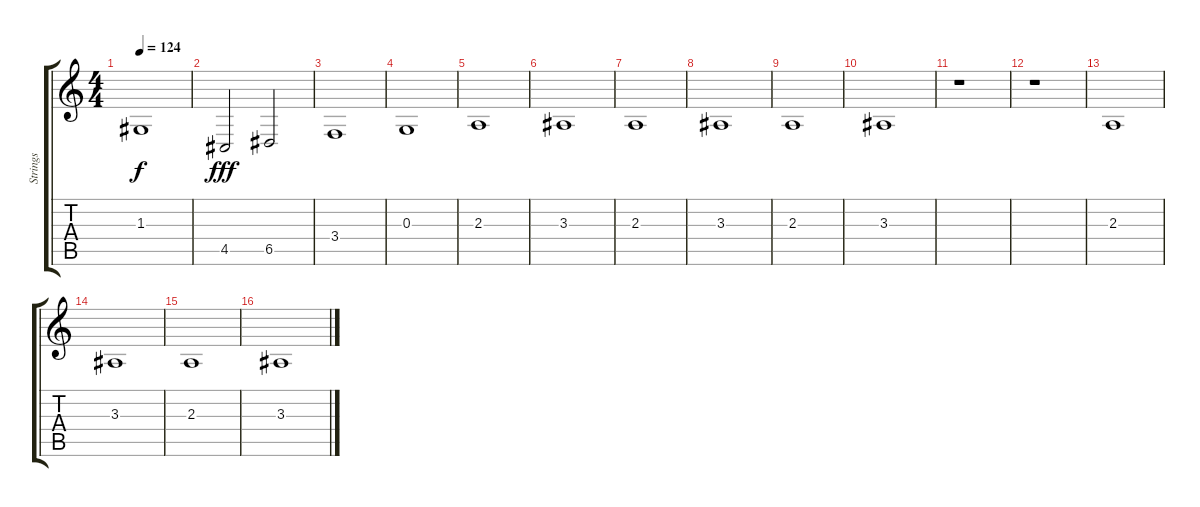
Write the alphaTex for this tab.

\track ("Strings" "Strings") {instrument stringensemble1}
\staff {score tabs}
\tuning (E4 B3 G3 D3 A2 E2) {hide}
\ts (4 4)
\tempo 124
\clef g2
\ks c
1.3{t}.1{dy f} |
4.5.2{dy fff} 6.5.2 |
3.4.1 |
0.3.1 |
2.3.1 |
3.3.1 |
2.3.1 |
3.3.1 |
2.3.1 |
3.3.1 |
r.1 |
r.1 |
2.3.1 |
3.3.1 |
2.3.1 |
3.3.1
